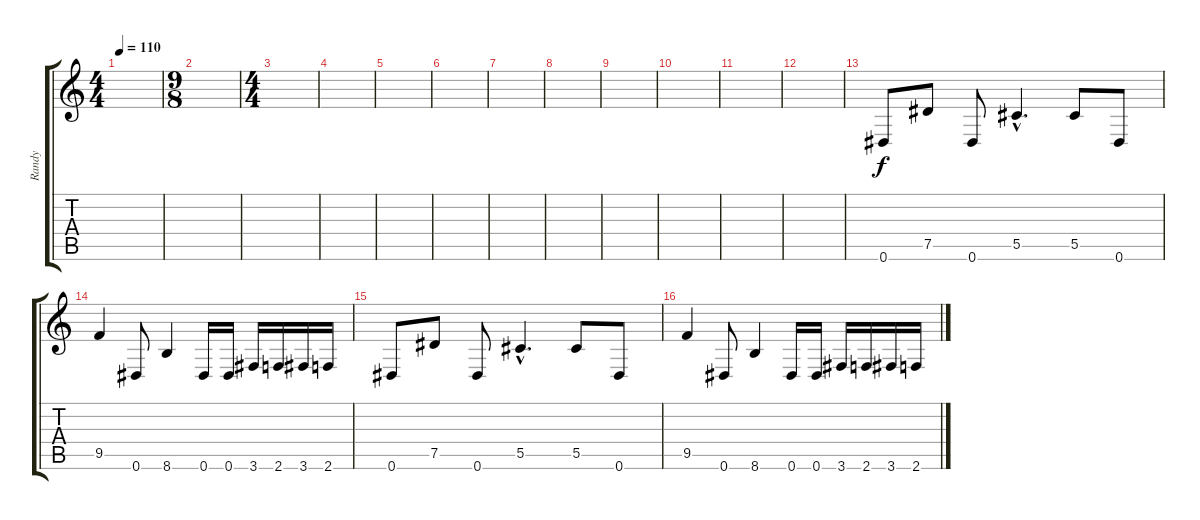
\track ("Randy" "Randy") {instrument distortionguitar}
\staff {score tabs}
\tuning (Eb4 Bb3 Gb3 Db3 Ab2 Eb2) {hide}
\ts (4 4)
\tempo 110
\clef g2
\ks c
|
\ts (9 8)
|
\ts (4 4)
|
|
|
|
|
|
|
|
|
|
0.6.8 7.5.8 0.6.8 5.5{hac}.4{d} 5.5.8 0.6.8 |
9.5.4 0.6.8 8.6.4 0.6.16 0.6.16 3.6.16 2.6.16 3.6.16 2.6.16 |
0.6.8 7.5.8 0.6.8 5.5{hac}.4{d} 5.5.8 0.6.8 |
9.5.4 0.6.8 8.6.4 0.6.16 0.6.16 3.6.16 2.6.16 3.6.16 2.6.16
